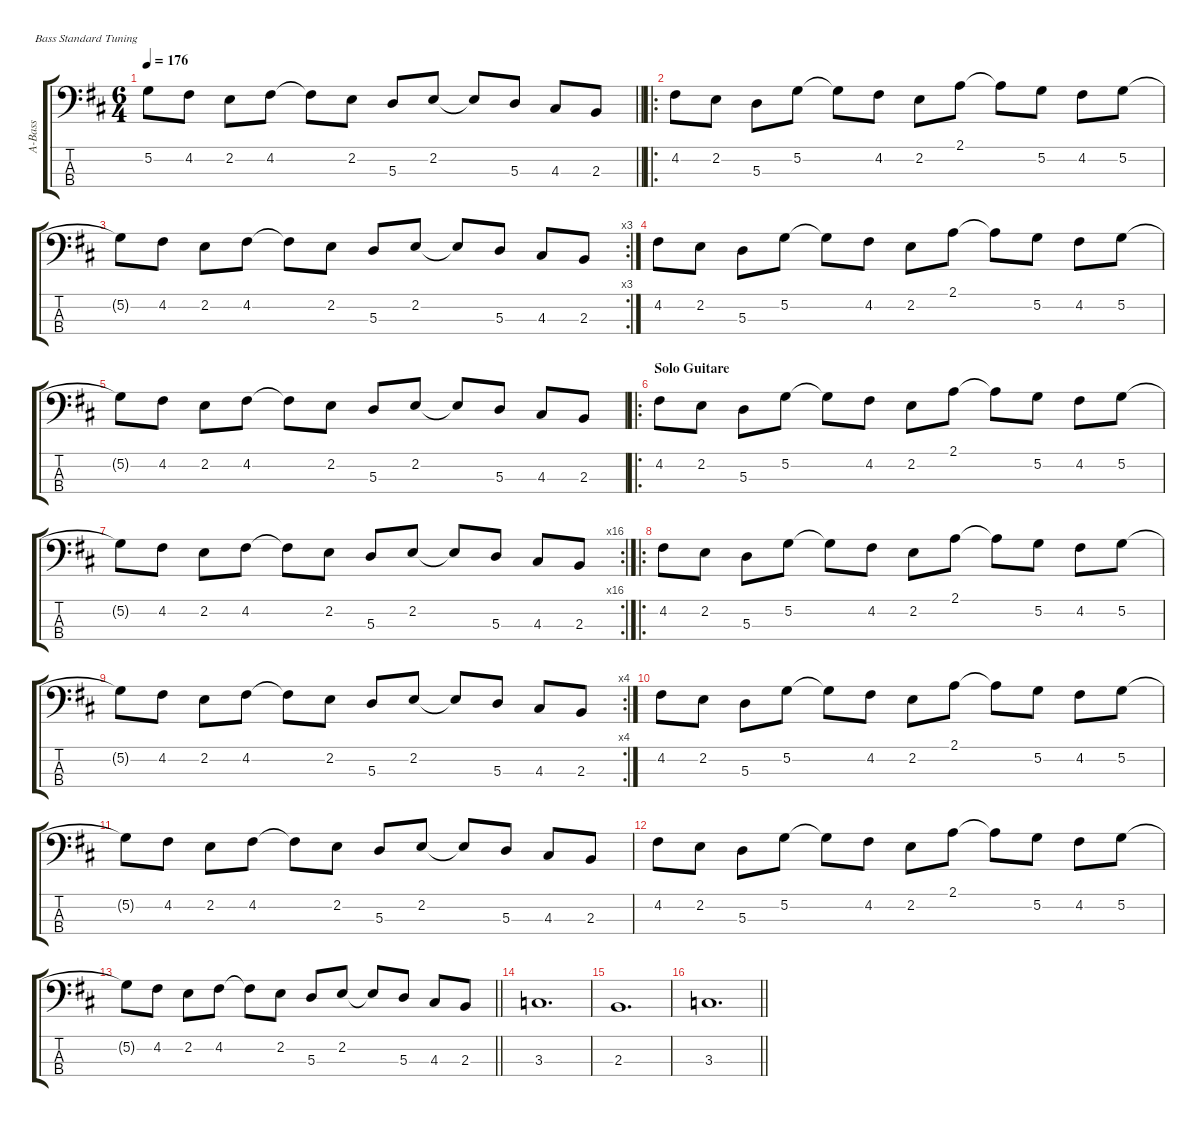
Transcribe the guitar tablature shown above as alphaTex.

\hideDynamics
\bracketExtendMode groupsimilarinstruments
\otherSystemsTrackNameOrientation horizontal
\track ("Bass" "A-Bass") {instrument acousticbass}
\staff {score tabs}
\tuning (G2 D2 A1 E1)
\ts (6 4)
\tempo 176
\clef f4
\barLineRight lightlight
\ks bminor
5.2{t acc forcenatural}.8{dy f beam Down} 4.2{acc #}.8{beam Down} 2.2{acc forcenatural}.8{beam Down} 4.2{acc #}.8{beam Down} 4.2{t acc #}.8{beam Down} 2.2{acc forcenatural}.8{beam Down} 5.3{acc forcenatural}.8{beam Up} 2.2{acc forcenatural}.8{beam Up} 2.2{t acc forcenatural}.8{beam Up} 5.3{acc forcenatural}.8{beam Up} 4.3{acc #}.8{beam Up} 2.3{acc forcenatural}.8{beam Up} |
\ro
4.2{acc #}.8{beam Down} 2.2{acc forcenatural}.8{beam Down} 5.3{acc forcenatural}.8{beam Down} 5.2{acc forcenatural}.8{beam Down} 5.2{t acc forcenatural}.8{beam Down} 4.2{acc #}.8{beam Down} 2.2{acc forcenatural}.8{beam Down} 2.1{acc forcenatural}.8{beam Down} 2.1{t acc forcenatural}.8{beam Down} 5.2{acc forcenatural}.8{beam Down} 4.2{acc #}.8{beam Down} 5.2{acc forcenatural}.8{beam Down} |
\rc 3
5.2{t acc forcenatural}.8{beam Down} 4.2{acc #}.8{beam Down} 2.2{acc forcenatural}.8{beam Down} 4.2{acc #}.8{beam Down} 4.2{t acc #}.8{beam Down} 2.2{acc forcenatural}.8{beam Down} 5.3{acc forcenatural}.8{beam Up} 2.2{acc forcenatural}.8{beam Up} 2.2{t acc forcenatural}.8{beam Up} 5.3{acc forcenatural}.8{beam Up} 4.3{acc #}.8{beam Up} 2.3{acc forcenatural}.8{beam Up} |
4.2{acc #}.8{beam Down} 2.2{acc forcenatural}.8{beam Down} 5.3{acc forcenatural}.8{beam Down} 5.2{acc forcenatural}.8{beam Down} 5.2{t acc forcenatural}.8{beam Down} 4.2{acc #}.8{beam Down} 2.2{acc forcenatural}.8{beam Down} 2.1{acc forcenatural}.8{beam Down} 2.1{t acc forcenatural}.8{beam Down} 5.2{acc forcenatural}.8{beam Down} 4.2{acc #}.8{beam Down} 5.2{acc forcenatural}.8{beam Down} |
5.2{t acc forcenatural}.8{beam Down} 4.2{acc #}.8{beam Down} 2.2{acc forcenatural}.8{beam Down} 4.2{acc #}.8{beam Down} 4.2{t acc #}.8{beam Down} 2.2{acc forcenatural}.8{beam Down} 5.3{acc forcenatural}.8{beam Up} 2.2{acc forcenatural}.8{beam Up} 2.2{t acc forcenatural}.8{beam Up} 5.3{acc forcenatural}.8{beam Up} 4.3{acc #}.8{beam Up} 2.3{acc forcenatural}.8{beam Up} |
\ro
\section ("" "Solo Guitare")
4.2{acc #}.8{beam Down} 2.2{acc forcenatural}.8{beam Down} 5.3{acc forcenatural}.8{beam Down} 5.2{acc forcenatural}.8{beam Down} 5.2{t acc forcenatural}.8{beam Down} 4.2{acc #}.8{beam Down} 2.2{acc forcenatural}.8{beam Down} 2.1{acc forcenatural}.8{beam Down} 2.1{t acc forcenatural}.8{beam Down} 5.2{acc forcenatural}.8{beam Down} 4.2{acc #}.8{beam Down} 5.2{acc forcenatural}.8{beam Down} |
\rc 16
5.2{t acc forcenatural}.8{beam Down} 4.2{acc #}.8{beam Down} 2.2{acc forcenatural}.8{beam Down} 4.2{acc #}.8{beam Down} 4.2{t acc #}.8{beam Down} 2.2{acc forcenatural}.8{beam Down} 5.3{acc forcenatural}.8{beam Up} 2.2{acc forcenatural}.8{beam Up} 2.2{t acc forcenatural}.8{beam Up} 5.3{acc forcenatural}.8{beam Up} 4.3{acc #}.8{beam Up} 2.3{acc forcenatural}.8{beam Up} |
\ro
4.2{acc #}.8{beam Down} 2.2{acc forcenatural}.8{beam Down} 5.3{acc forcenatural}.8{beam Down} 5.2{acc forcenatural}.8{beam Down} 5.2{t acc forcenatural}.8{beam Down} 4.2{acc #}.8{beam Down} 2.2{acc forcenatural}.8{beam Down} 2.1{acc forcenatural}.8{beam Down} 2.1{t acc forcenatural}.8{beam Down} 5.2{acc forcenatural}.8{beam Down} 4.2{acc #}.8{beam Down} 5.2{acc forcenatural}.8{beam Down} |
\rc 4
5.2{t acc forcenatural}.8{beam Down} 4.2{acc #}.8{beam Down} 2.2{acc forcenatural}.8{beam Down} 4.2{acc #}.8{beam Down} 4.2{t acc #}.8{beam Down} 2.2{acc forcenatural}.8{beam Down} 5.3{acc forcenatural}.8{beam Up} 2.2{acc forcenatural}.8{beam Up} 2.2{t acc forcenatural}.8{beam Up} 5.3{acc forcenatural}.8{beam Up} 4.3{acc #}.8{beam Up} 2.3{acc forcenatural}.8{beam Up} |
4.2{acc #}.8{beam Down} 2.2{acc forcenatural}.8{beam Down} 5.3{acc forcenatural}.8{beam Down} 5.2{acc forcenatural}.8{beam Down} 5.2{t acc forcenatural}.8{beam Down} 4.2{acc #}.8{beam Down} 2.2{acc forcenatural}.8{beam Down} 2.1{acc forcenatural}.8{beam Down} 2.1{t acc forcenatural}.8{beam Down} 5.2{acc forcenatural}.8{beam Down} 4.2{acc #}.8{beam Down} 5.2{acc forcenatural}.8{beam Down} |
5.2{t acc forcenatural}.8{beam Down} 4.2{acc #}.8{beam Down} 2.2{acc forcenatural}.8{beam Down} 4.2{acc #}.8{beam Down} 4.2{t acc #}.8{beam Down} 2.2{acc forcenatural}.8{beam Down} 5.3{acc forcenatural}.8{beam Up} 2.2{acc forcenatural}.8{beam Up} 2.2{t acc forcenatural}.8{beam Up} 5.3{acc forcenatural}.8{beam Up} 4.3{acc #}.8{beam Up} 2.3{acc forcenatural}.8{beam Up} |
4.2{acc #}.8{beam Down} 2.2{acc forcenatural}.8{beam Down} 5.3{acc forcenatural}.8{beam Down} 5.2{acc forcenatural}.8{beam Down} 5.2{t acc forcenatural}.8{beam Down} 4.2{acc #}.8{beam Down} 2.2{acc forcenatural}.8{beam Down} 2.1{acc forcenatural}.8{beam Down} 2.1{t acc forcenatural}.8{beam Down} 5.2{acc forcenatural}.8{beam Down} 4.2{acc #}.8{beam Down} 5.2{acc forcenatural}.8{beam Down} |
\barLineRight lightlight
5.2{t acc forcenatural}.8{beam Down} 4.2{acc #}.8{beam Down} 2.2{acc forcenatural}.8{beam Down} 4.2{acc #}.8{beam Down} 4.2{t acc #}.8{beam Down} 2.2{acc forcenatural}.8{beam Down} 5.3{acc forcenatural}.8{beam Up} 2.2{acc forcenatural}.8{beam Up} 2.2{t acc forcenatural}.8{beam Up} 5.3{acc forcenatural}.8{beam Up} 4.3{acc #}.8{beam Up} 2.3{acc forcenatural}.8{beam Up} |
3.3{acc forcenatural}.1{d beam Up} |
2.3{acc forcenatural}.1{d beam Up} |
\barLineRight lightlight
3.3{acc forcenatural}.1{d beam Up}
